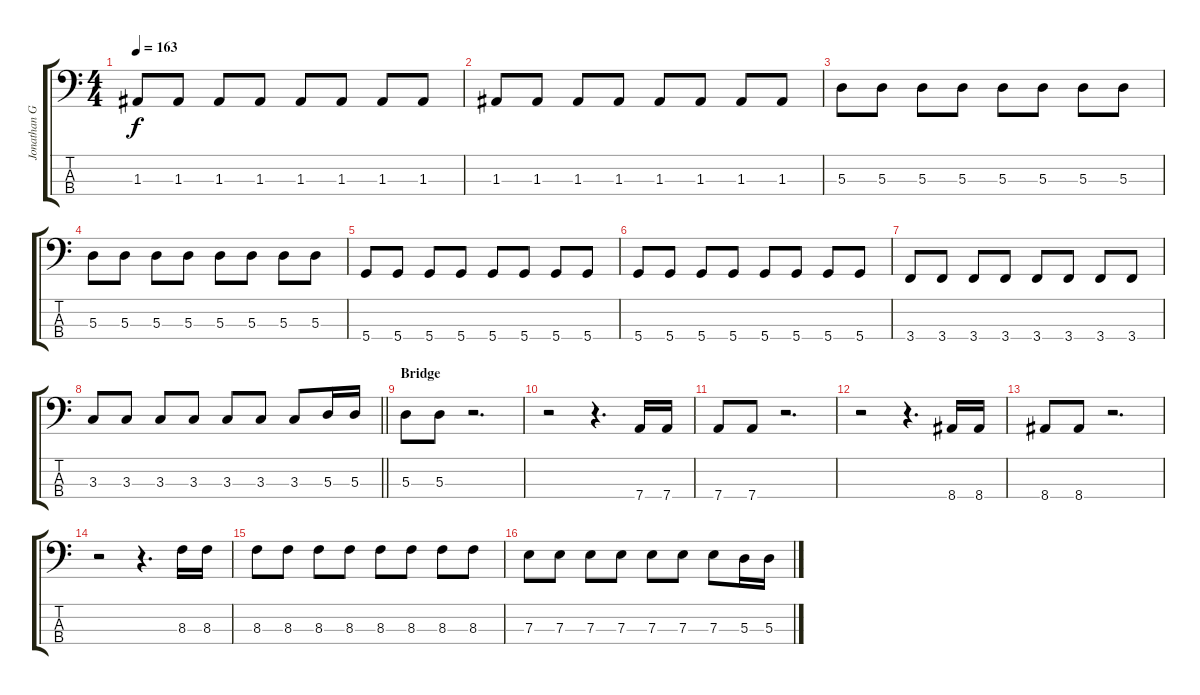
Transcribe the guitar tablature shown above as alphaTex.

\track ("Jonathan Gallant - Bass" "Jonathan G") {instrument electricbassfinger}
\staff {score tabs}
\tuning (G2 D2 A1 D1) {hide}
\ts (4 4)
\tempo 163
\clef f4
\ks c
1.3.8{dy f} 1.3.8 1.3.8 1.3.8 1.3.8 1.3.8 1.3.8 1.3.8 |
1.3.8 1.3.8 1.3.8 1.3.8 1.3.8 1.3.8 1.3.8 1.3.8 |
5.3.8 5.3.8 5.3.8 5.3.8 5.3.8 5.3.8 5.3.8 5.3.8 |
5.3.8 5.3.8 5.3.8 5.3.8 5.3.8 5.3.8 5.3.8 5.3.8 |
5.4.8 5.4.8 5.4.8 5.4.8 5.4.8 5.4.8 5.4.8 5.4.8 |
5.4.8 5.4.8 5.4.8 5.4.8 5.4.8 5.4.8 5.4.8 5.4.8 |
3.4.8 3.4.8 3.4.8 3.4.8 3.4.8 3.4.8 3.4.8 3.4.8 |
\barLineRight lightlight
3.3.8 3.3.8 3.3.8 3.3.8 3.3.8 3.3.8 3.3.8 5.3.16 5.3.16 |
\section ("" "Bridge")
5.3.8 5.3.8 r.2{d} |
r.2 r.4{d} 7.4.16 7.4.16 |
7.4.8 7.4.8 r.2{d} |
r.2 r.4{d} 8.4.16 8.4.16 |
8.4.8 8.4.8 r.2{d} |
r.2 r.4{d} 8.3.16 8.3.16 |
8.3.8 8.3.8 8.3.8 8.3.8 8.3.8 8.3.8 8.3.8 8.3.8 |
7.3.8 7.3.8 7.3.8 7.3.8 7.3.8 7.3.8 7.3.8 5.3.16 5.3.16
